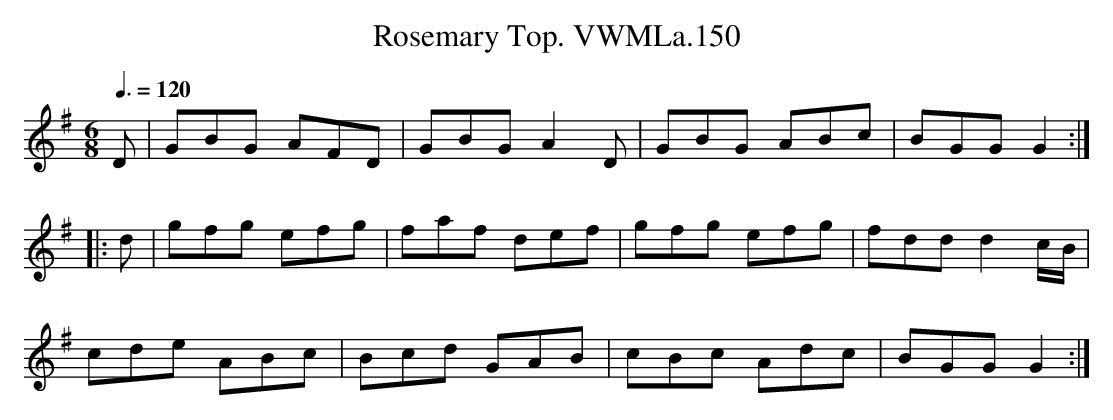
X:1
T:Rosemary Top. VWMLa.150
M:6/8
L:1/8
Q:3/8=120
K:G
D|GBG AFD|GBG A2D|GBG ABc|BGG G2:|
|:d|gfg efg|faf def|gfg efg|fdd d2c/B/|
cde ABc|Bcd GAB|cBc Adc|BGG G2:|
